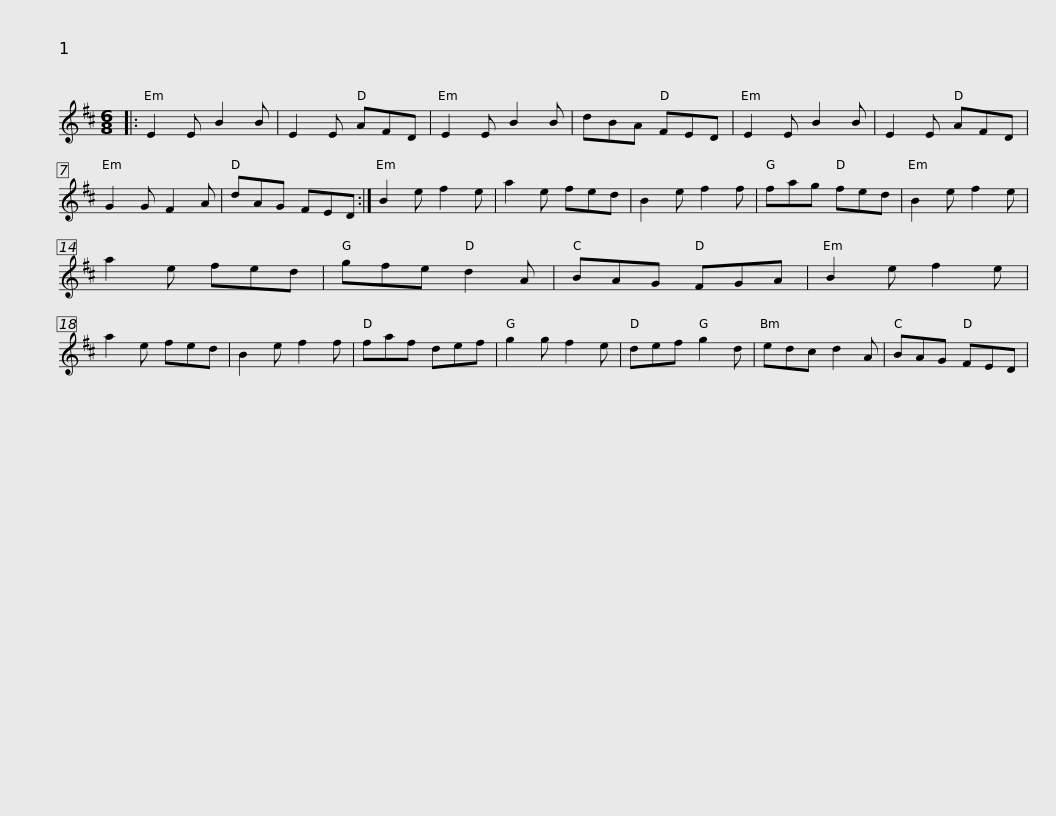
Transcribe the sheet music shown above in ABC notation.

X:1
L:1/8
M:6/8
I:linebreak $
K:D
V:1 treble
V:1
|: E2 E B2 B | E2 E AFD | E2 E B2 B | dBA FED | E2 E B2 B | %5
 E2 E AFD | G2 G F2 A | dAG FED :|$ B2 e f2 e | a2 e fed | %10
 B2 e f2 f | fag fed | B2 e f2 e | a2 e fed | gfe d2 A | %15
 BAG FGA | B2 e f2 e |$ a2 e fed | B2 e f2 f | faf def | %20
 g2 g f2 e | def g2 d | edc d2 A | BAG FED | %24
